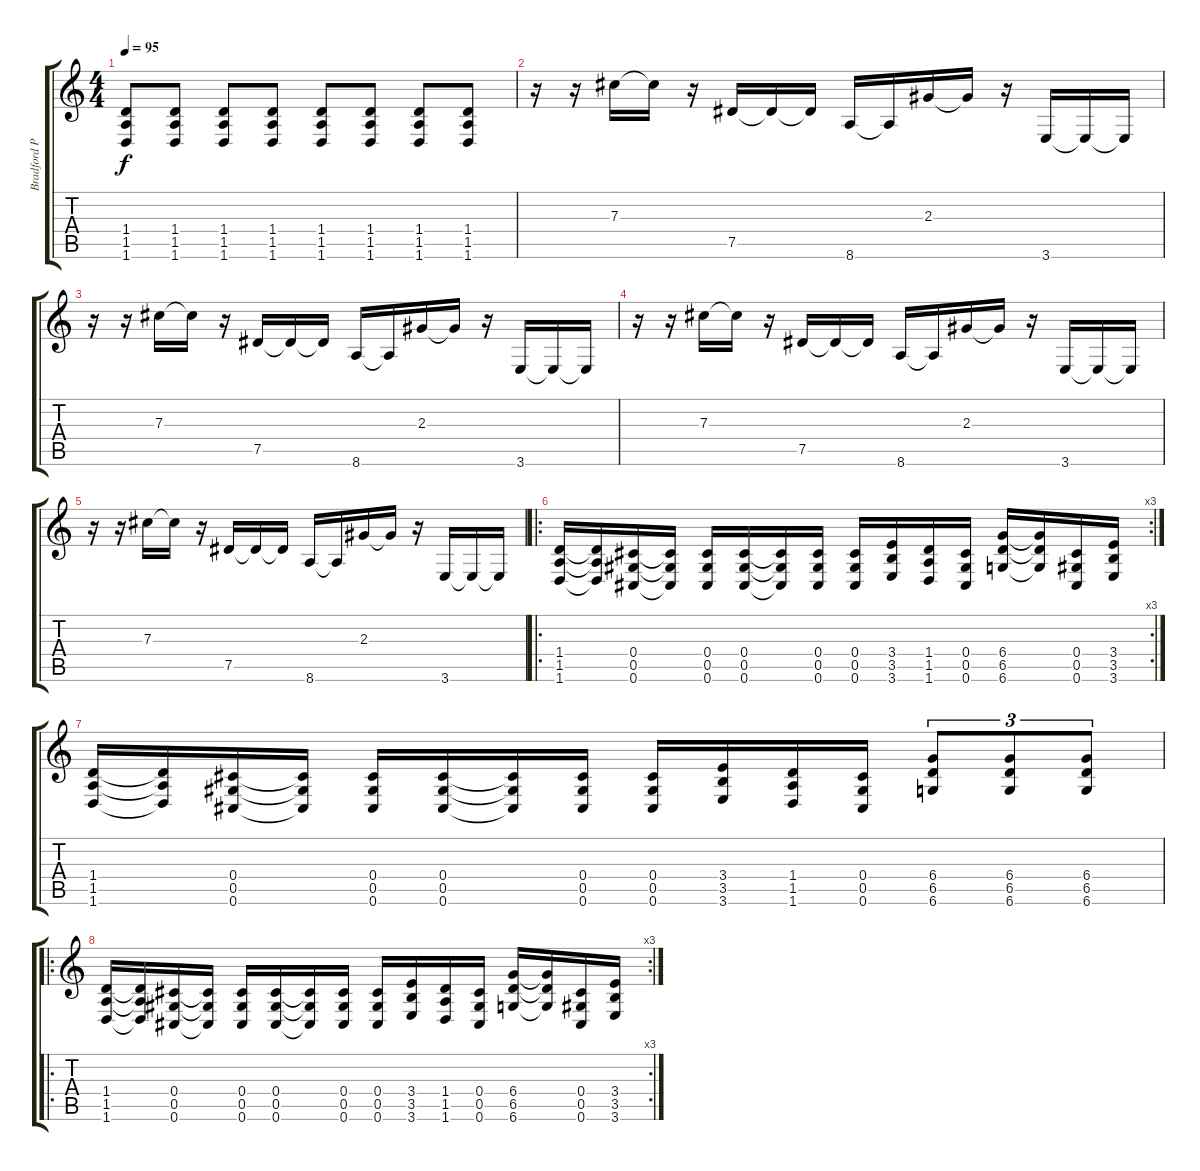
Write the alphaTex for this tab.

\track ("Bradford Philip Delson" "Bradford P") {instrument distortionguitar}
\staff {score tabs}
\tuning (Eb4 Bb3 Gb3 Db3 Ab2 Db2) {hide}
\ts (4 4)
\tempo 95
\clef g2
\ks c
(1.4 1.5 1.6).8{dy f} (1.4 1.5 1.6).8 (1.4 1.5 1.6).8 (1.4 1.5 1.6).8 (1.4 1.5 1.6).8 (1.4 1.5 1.6).8 (1.4 1.5 1.6).8 (1.4 1.5 1.6).8 |
r.16{volume 7} r.16 7.3.16 7.3{t}.16 r.16 7.5.16 7.5{t}.16 7.5{t}.16 8.6.16 8.6{t}.16 2.3.16 2.3{t}.16 r.16 3.6.16 3.6{t}.16 3.6{t}.16 |
r.16 r.16 7.3.16 7.3{t}.16 r.16 7.5.16 7.5{t}.16 7.5{t}.16 8.6.16 8.6{t}.16 2.3.16 2.3{t}.16 r.16 3.6.16 3.6{t}.16 3.6{t}.16 |
r.16 r.16 7.3.16 7.3{t}.16 r.16 7.5.16 7.5{t}.16 7.5{t}.16 8.6.16 8.6{t}.16 2.3.16 2.3{t}.16 r.16 3.6.16 3.6{t}.16 3.6{t}.16 |
r.16 r.16 7.3.16 7.3{t}.16 r.16 7.5.16 7.5{t}.16 7.5{t}.16 8.6.16 8.6{t}.16 2.3.16 2.3{t}.16 r.16 3.6.16 3.6{t}.16 3.6{t}.16 |
\ro
\rc 3
(1.4 1.5 1.6).16{volume 10} (1.4{t} 1.5{t} 1.6{t}).16 (0.4 0.5 0.6).16 (0.4{t} 0.5{t} 0.6{t}).16 (0.4 0.5 0.6).16 (0.4 0.5 0.6).16 (0.4{t} 0.5{t} 0.6{t}).16 (0.4 0.5 0.6).16 (0.4 0.5 0.6).16 (3.4 3.5 3.6).16 (1.4 1.5 1.6).16 (0.4 0.5 0.6).16 (6.4 6.5 6.6).16 (6.4{t} 6.5{t} 6.6{t}).16 (0.4 0.5 0.6).16 (3.4 3.5 3.6).16 |
(1.4 1.5 1.6).16 (1.4{t} 1.5{t} 1.6{t}).16 (0.4 0.5 0.6).16 (0.4{t} 0.5{t} 0.6{t}).16 (0.4 0.5 0.6).16 (0.4 0.5 0.6).16 (0.4{t} 0.5{t} 0.6{t}).16 (0.4 0.5 0.6).16 (0.4 0.5 0.6).16 (3.4 3.5 3.6).16 (1.4 1.5 1.6).16 (0.4 0.5 0.6).16 (6.4 6.5 6.6).8{tu (3 2)} (6.4 6.5 6.6).8{tu (3 2)} (6.4 6.5 6.6).8{tu (3 2)} |
\ro
\rc 3
(1.4 1.5 1.6).16 (1.4{t} 1.5{t} 1.6{t}).16 (0.4 0.5 0.6).16 (0.4{t} 0.5{t} 0.6{t}).16 (0.4 0.5 0.6).16 (0.4 0.5 0.6).16 (0.4{t} 0.5{t} 0.6{t}).16 (0.4 0.5 0.6).16 (0.4 0.5 0.6).16 (3.4 3.5 3.6).16 (1.4 1.5 1.6).16 (0.4 0.5 0.6).16 (6.4 6.5 6.6).16 (6.4{t} 6.5{t} 6.6{t}).16 (0.4 0.5 0.6).16 (3.4 3.5 3.6).16
